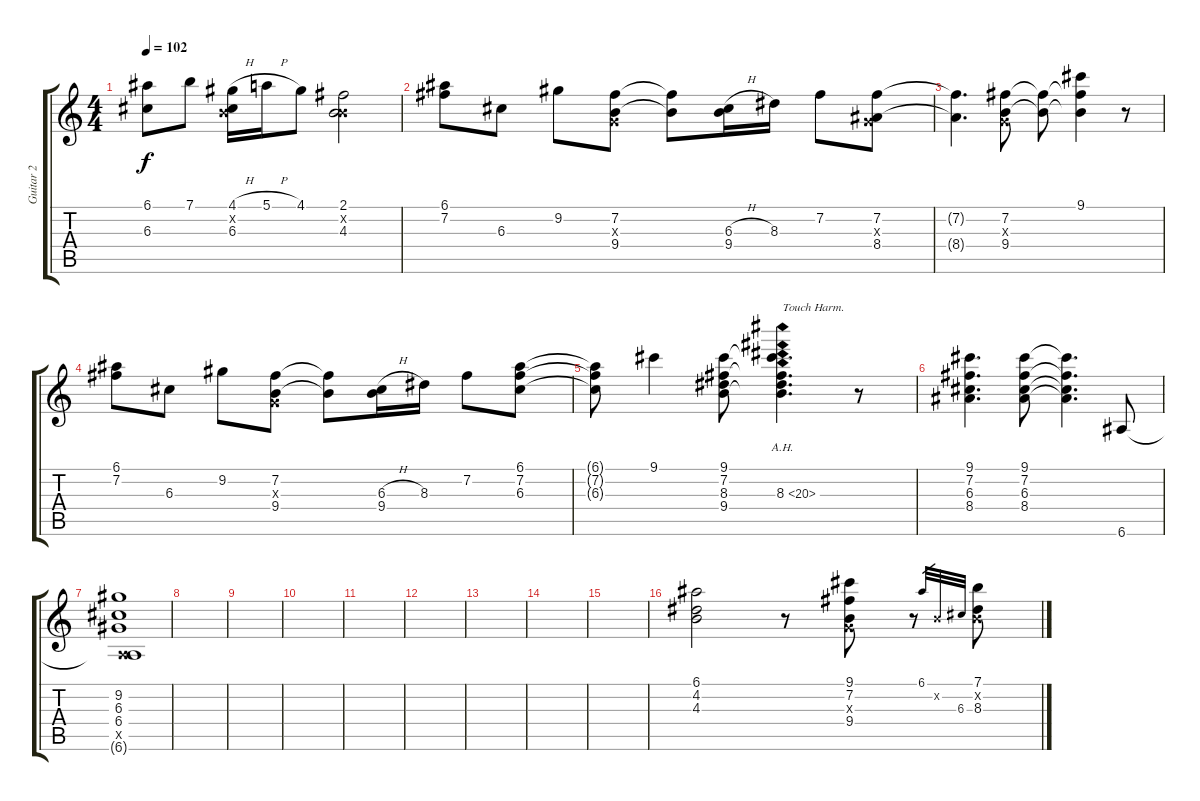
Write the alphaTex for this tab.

\track ("Guitar 2" "Guitar 2") {instrument electricguitarjazz}
\staff {score tabs}
\tuning (E4 B3 G3 D3 A2 E2) {hide}
\ts (4 4)
\tempo 102
\clef g2
\ks c
(6.1{t} 6.3{t}).8{dy f} 7.1.8 (4.1{h} 0.2{x} 6.3).16 5.1{h}.16 4.1.8 (2.1 0.2{x} 4.3).2 |
(6.1 7.2).8 6.3.8 9.2.8 (7.2 0.3{x} 9.4).8 (7.2{t} 9.4{t}).8 (6.3{h} 9.4).16 8.3.16 7.2.8 (7.2 0.3{x} 8.4).8 |
(7.2{t} 8.4{t}).4{d} (7.2 0.3{x} 9.4).8 (7.2{t} 9.4{t}).8 (9.1 7.2{t} 9.4{t}).4 r.8 |
(6.1 7.2).8 6.3.8 9.2.8 (7.2 0.3{x} 9.4).8 (7.2{t} 9.4{t}).8 (6.3{h} 9.4).16 8.3.16 7.2.8 (6.1 7.2 6.3).8 |
(6.1{t} 7.2{t} 6.3{t}).8 9.1.4 (9.1 7.2 8.3 9.4).8 (9.1{ah 12 t} 7.2{ah 12 t} 8.3{ah 12} 9.4{ah 12 t}).4{d txt "Touch Harm."} r.8 |
(9.1 7.2 6.3 8.4).4{d} (9.1 7.2 6.3 8.4).8 (9.1{t} 7.2{t} 6.3{t} 8.4{t}).4{d} 6.6.8 |
(9.2 6.3 6.4 0.5{x} 6.6{t}).1 |
|
|
|
|
|
|
|
|
(6.1 4.2 4.3).2 r.8 (9.1 7.2 0.3{x} 9.4).8 r.8 6.1.32{gr} 0.2{x}.32{gr} 6.3.32{gr} (7.1 0.2{x} 8.3).8
